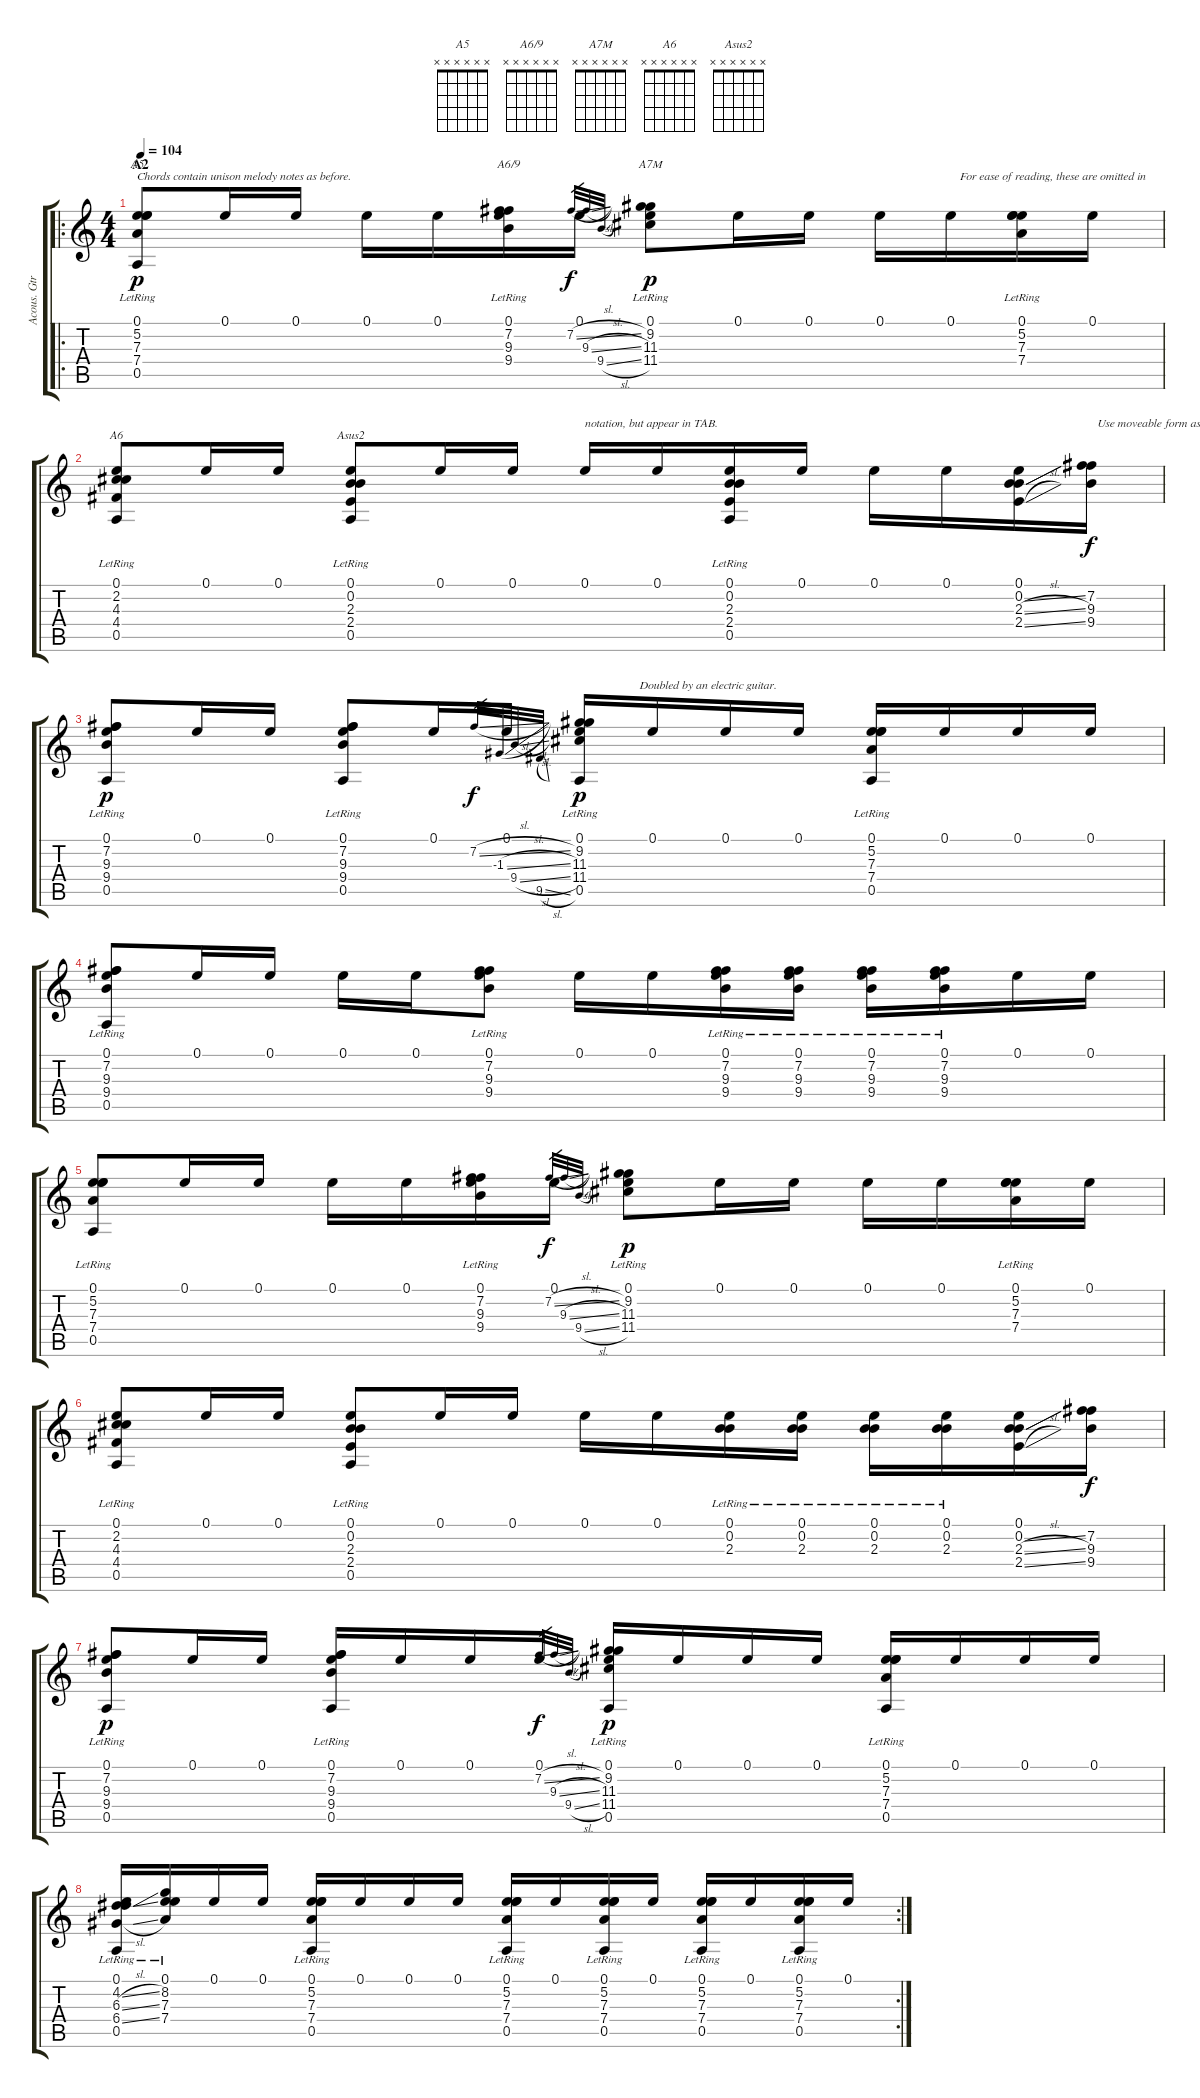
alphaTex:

\track ("Acous. Gtr." "Acous. Gtr") {instrument acousticguitarnylon}
\staff {score tabs}
\tuning (E4 B3 A3 D3 A2 E2) {hide}
\chord ("A5" x x x x x x)
\chord ("A6/9" x x x x x x)
\chord ("A7M" x x x x x x)
\chord ("A6" x x x x x x)
\chord ("Asus2" x x x x x x)
\ro
\ts (4 4)
\section ("" "A2")
\tempo 104
\clef g2
\ks c
(0.1 5.2{lr} 7.3{lr} 7.4{lr} 0.5{lr}).8{ch "A5" txt "Chords contain unison melody notes as before." dy p} 0.1.16 0.1.16 0.1.16 0.1.16 (0.1 7.2{lr} 9.3{lr} 9.4{lr}).16{ch "A6/9"} 0.1.16 7.2{sl}.32{gr dy f} 9.3{sl}.32{gr} 9.4{sl}.32{gr} (0.1 9.2{lr} 11.3{lr} 11.4{lr}).8{ch "A7M" dy p} 0.1.16 0.1.16 0.1.16 0.1.16{txt "   For ease of reading, these are omitted in"} (0.1 5.2{lr} 7.3{lr} 7.4{lr}).16 0.1.16 |
(0.1 2.2{lr} 4.3{lr} 4.4{lr} 0.5{lr}).8{ch "A6"} 0.1.16 0.1.16 (0.1 0.2{lr} 2.3{lr} 2.4{lr} 0.5{lr}).8{ch "Asus2"} 0.1.16 0.1.16 0.1.16{txt "notation, but appear in TAB."} 0.1.16 (0.1 0.2{lr} 2.3{lr} 2.4{lr} 0.5{lr}).16 0.1.16 0.1.16 0.1.16 (0.1 0.2{sl} 2.3{sl} 2.4{sl}).16 (7.2 9.3 9.4).16{txt "  Use moveable form as shown in chord frame." dy f} |
(0.1 7.2{lr} 9.3{lr} 9.4{lr} 0.5{lr}).8{dy p} 0.1.16 0.1.16 (0.1 7.2{lr} 9.3{lr} 9.4{lr} 0.5{lr}).8 0.1.16 0.1.16 7.2{sl}.32{gr dy f} -1.3{sl}.32{gr} 9.4{sl}.32{gr} 9.5{sl}.32{gr} (0.1 9.2{lr} 11.3{lr} 11.4{lr} 0.5{lr}).16{txt "                    Doubled by an electric guitar." dy p} 0.1.16 0.1.16 0.1.16 (0.1 5.2{lr} 7.3{lr} 7.4{lr} 0.5{lr}).16 0.1.16 0.1.16 0.1.16 |
(0.1 7.2{lr} 9.3{lr} 9.4{lr} 0.5{lr}).8 0.1.16 0.1.16 0.1.16 0.1.16 (0.1 7.2{lr} 9.3{lr} 9.4{lr}).8 0.1.16 0.1.16 (0.1 7.2{lr} 9.3{lr} 9.4{lr}).16 (0.1 7.2{lr} 9.3{lr} 9.4{lr}).16 (0.1 7.2{lr} 9.3{lr} 9.4{lr}).16 (0.1 7.2{lr} 9.3{lr} 9.4{lr}).16 0.1.16 0.1.16 |
(0.1 5.2{lr} 7.3{lr} 7.4{lr} 0.5{lr}).8 0.1.16 0.1.16 0.1.16 0.1.16 (0.1 7.2{lr} 9.3{lr} 9.4{lr}).16 0.1.16 7.2{sl}.32{gr dy f} 9.3{sl}.32{gr} 9.4{sl}.32{gr} (0.1 9.2{lr} 11.3{lr} 11.4{lr}).8{dy p} 0.1.16 0.1.16 0.1.16 0.1.16 (0.1 5.2{lr} 7.3{lr} 7.4{lr}).16 0.1.16 |
(0.1 2.2{lr} 4.3{lr} 4.4{lr} 0.5{lr}).8 0.1.16 0.1.16 (0.1 0.2{lr} 2.3{lr} 2.4{lr} 0.5{lr}).8 0.1.16 0.1.16 0.1.16 0.1.16 (0.1 0.2{lr} 2.3{lr}).16 (0.1 0.2{lr} 2.3).16 (0.1 0.2{lr} 2.3{lr}).16 (0.1 0.2{lr} 2.3{lr}).16 (0.1 0.2{sl} 2.3{sl} 2.4{sl}).16 (7.2 9.3 9.4).16{dy f} |
(0.1 7.2{lr} 9.3{lr} 9.4{lr} 0.5{lr}).8{dy p} 0.1.16 0.1.16 (0.1 7.2{lr} 9.3{lr} 9.4{lr} 0.5{lr}).16 0.1.16 0.1.16 0.1.16 7.2{sl}.32{gr dy f} 9.3{sl}.32{gr} 9.4{sl}.32{gr} (0.1 9.2{lr} 11.3{lr} 11.4{lr} 0.5{lr}).16{dy p} 0.1.16 0.1.16 0.1.16 (0.1 5.2{lr} 7.3{lr} 7.4{lr} 0.5{lr}).16 0.1.16 0.1.16 0.1.16 |
\rc 2
(0.1 4.2{sl} 6.3{sl} 6.4{sl} 0.5{lr}).16 (0.1 8.2{lr} 7.3{lr} 7.4{lr}).16 0.1.16 0.1.16 (0.1 5.2{lr} 7.3{lr} 7.4{lr} 0.5{lr}).16 0.1.16 0.1.16 0.1.16 (0.1 5.2{lr} 7.3{lr} 7.4{lr} 0.5{lr}).16 0.1.16 (0.1 5.2{lr} 7.3{lr} 7.4{lr} 0.5{lr}).16 0.1.16 (0.1 5.2{lr} 7.3{lr} 7.4{lr} 0.5{lr}).16 0.1.16 (0.1 5.2{lr} 7.3{lr} 7.4{lr} 0.5{lr}).16 0.1.16
